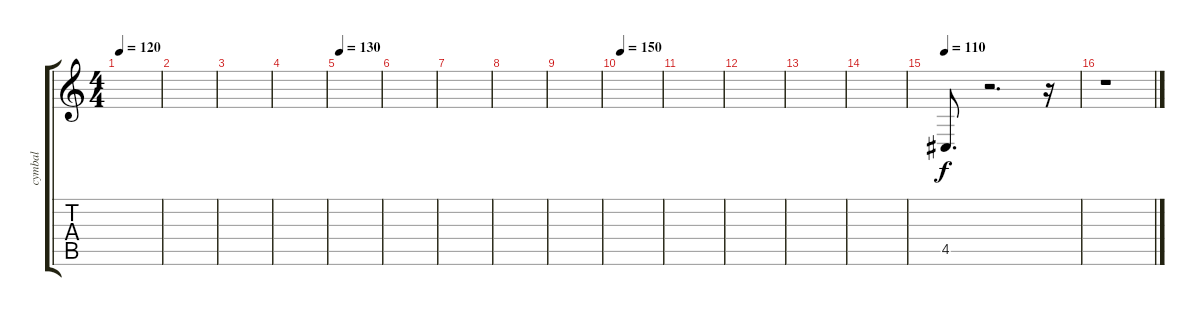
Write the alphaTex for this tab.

\track ("cymbal" "cymbal") {instrument reversecymbal}
\staff {score tabs}
\tuning (E4 B3 G3 D3 A2 E2) {hide}
\ts (4 4)
\tempo 120
\clef g2
\ks c
|
|
|
|
\tempo 130
|
|
|
|
|
\tempo 150
|
|
|
|
|
\tempo 110
4.5.8{d} r.2{d} r.16 |
r.1
